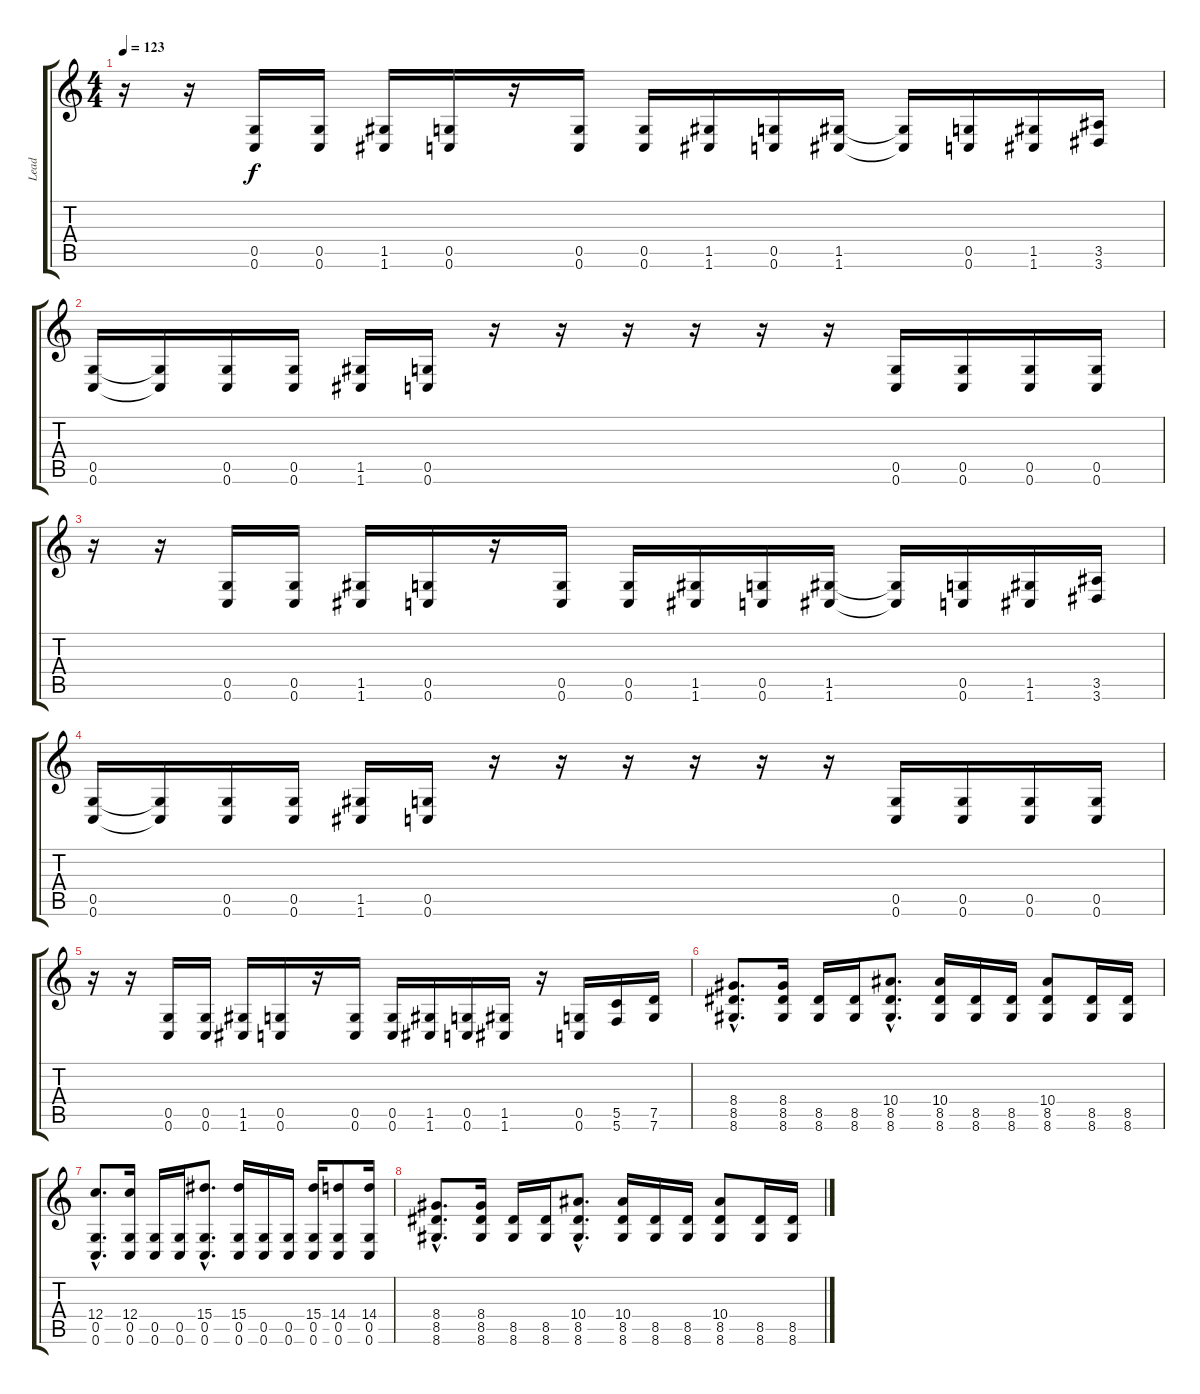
\track ("Lead" "Lead") {instrument overdrivenguitar}
\staff {score tabs}
\tuning (D4 A3 F3 C3 G2 C2) {hide}
\ts (4 4)
\tempo 123
\clef g2
\ks c
r.16{dy f} r.16 (0.5 0.6).16 (0.5 0.6).16 (1.5 1.6).16 (0.5 0.6).16 r.16 (0.5 0.6).16 (0.5 0.6).16 (1.5 1.6).16 (0.5 0.6).16 (1.5 1.6).16 (1.5{t} 1.6{t}).16 (0.5 0.6).16 (1.5 1.6).16 (3.5 3.6).16 |
(0.5 0.6).16 (0.5{t} 0.6{t}).16 (0.5 0.6).16 (0.5 0.6).16 (1.5 1.6).16 (0.5 0.6).16 r.16 r.16 r.16 r.16 r.16 r.16 (0.5 0.6).16 (0.5 0.6).16 (0.5 0.6).16 (0.5 0.6).16 |
r.16 r.16 (0.5 0.6).16 (0.5 0.6).16 (1.5 1.6).16 (0.5 0.6).16 r.16 (0.5 0.6).16 (0.5 0.6).16 (1.5 1.6).16 (0.5 0.6).16 (1.5 1.6).16 (1.5{t} 1.6{t}).16 (0.5 0.6).16 (1.5 1.6).16 (3.5 3.6).16 |
(0.5 0.6).16 (0.5{t} 0.6{t}).16 (0.5 0.6).16 (0.5 0.6).16 (1.5 1.6).16 (0.5 0.6).16 r.16 r.16 r.16 r.16 r.16 r.16 (0.5 0.6).16 (0.5 0.6).16 (0.5 0.6).16 (0.5 0.6).16 |
r.16 r.16 (0.5 0.6).16 (0.5 0.6).16 (1.5 1.6).16 (0.5 0.6).16 r.16 (0.5 0.6).16 (0.5 0.6).16 (1.5 1.6).16 (0.5 0.6).16 (1.5 1.6).16 r.16 (0.5 0.6).16 (5.5 5.6).16 (7.5 7.6).16 |
(8.4{hac} 8.5{hac} 8.6{hac}).8{d} (8.4 8.5 8.6).16 (8.5 8.6).16 (8.5 8.6).16 (10.4{hac} 8.5{hac} 8.6{hac}).8{d} (10.4 8.5 8.6).16 (8.5 8.6).16 (8.5 8.6).16 (10.4 8.5 8.6).8 (8.5 8.6).16 (8.5 8.6).16 |
(12.4{hac} 0.5{hac} 0.6{hac}).8{d} (12.4 0.5 0.6).16 (0.5 0.6).16 (0.5 0.6).16 (15.4{hac} 0.5{hac} 0.6{hac}).8{d} (15.4 0.5 0.6).16 (0.5 0.6).16 (0.5 0.6).16 (15.4 0.5 0.6).16 (14.4 0.5 0.6).8 (14.4 0.5 0.6).16 |
(8.4{hac} 8.5{hac} 8.6{hac}).8{d} (8.4 8.5 8.6).16 (8.5 8.6).16 (8.5 8.6).16 (10.4{hac} 8.5{hac} 8.6{hac}).8{d} (10.4 8.5 8.6).16 (8.5 8.6).16 (8.5 8.6).16 (10.4 8.5 8.6).8 (8.5 8.6).16 (8.5 8.6).16
